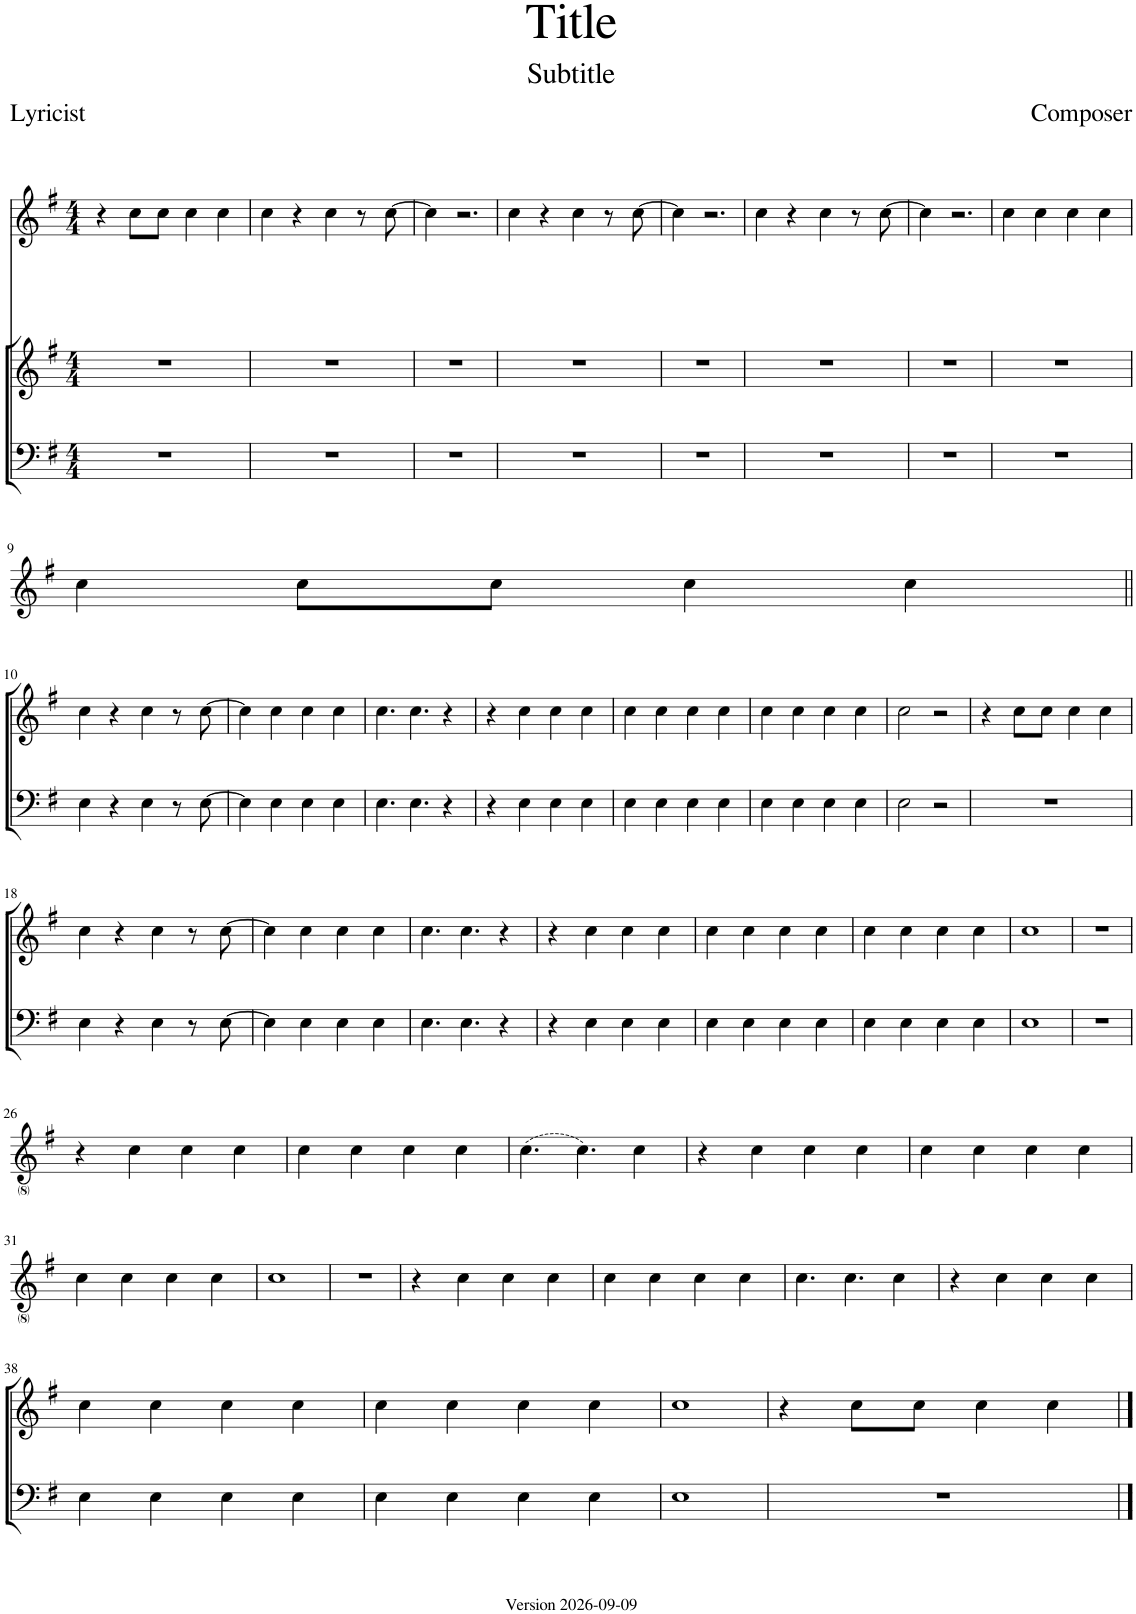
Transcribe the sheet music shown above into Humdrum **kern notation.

**kern	**kern	**kern
*part3	*part2	*part1
*staff3	*staff2	*staff1
*I"Tenor	*I"Alt	*I"Flöte
*	*	*I'Fl
*clefF4	*clefG2	*clefG2
*k[f#]	*k[f#]	*k[f#]
*M4/4	*M4/4	*M4/4
=1	=1	=1
1r	1r	4r
.	.	8cc\L
.	.	8cc\J
.	.	4cc\
.	.	4cc\
=2	=2	=2
1r	1r	4cc\
.	.	4r
.	.	4cc\
.	.	8r
.	.	[8cc\
=3	=3	=3
1r	1r	4cc\]
.	.	2.r
=4	=4	=4
1r	1r	4cc\
.	.	4r
.	.	4cc\
.	.	8r
.	.	[8cc\
=5	=5	=5
1r	1r	4cc\]
.	.	2.r
=6	=6	=6
1r	1r	4cc\
.	.	4r
.	.	4cc\
.	.	8r
.	.	[8cc\
=7	=7	=7
1r	1r	4cc\]
.	.	2.r
=8	=8	=8
1r	1r	4cc\
.	.	4cc\
.	.	4cc\
.	.	4cc\
!!LO:LB:g=z
=9	=9	=9
1r	1r	4cc\
.	.	8cc\L
.	.	8cc\J
.	.	4cc\
.	.	4cc\
!!LO:LB:g=z
=10||	=10||	=10||
4E\	4cc\	1r
4r	4r	.
4E\	4cc\	.
8r	8r	.
[8E\	[8cc\	.
=11	=11	=11
4E\]	4cc\]	1r
4E\	4cc\	.
4E\	4cc\	.
4E\	4cc\	.
=12	=12	=12
4.E\	4.cc\	1r
4.E\	4.cc\	.
4r	4r	.
=13	=13	=13
4r	4r	1r
4E\	4cc\	.
4E\	4cc\	.
4E\	4cc\	.
=14	=14	=14
4E\	4cc\	1r
4E\	4cc\	.
4E\	4cc\	.
4E\	4cc\	.
=15	=15	=15
4E\	4cc\	1r
4E\	4cc\	.
4E\	4cc\	.
4E\	4cc\	.
=16	=16	=16
2E\	2cc\	1r
2r	2r	.
=17	=17	=17
1r	4r	1r
.	8cc\L	.
.	8cc\J	.
.	4cc\	.
.	4cc\	.
!!LO:LB:g=z
=18	=18	=18
4E\	4cc\	1r
4r	4r	.
4E\	4cc\	.
8r	8r	.
[8E\	[8cc\	.
=19	=19	=19
4E\]	4cc\]	1r
4E\	4cc\	.
4E\	4cc\	.
4E\	4cc\	.
=20	=20	=20
4.E\	4.cc\	1r
4.E\	4.cc\	.
4r	4r	.
=21	=21	=21
4r	4r	1r
4E\	4cc\	.
4E\	4cc\	.
4E\	4cc\	.
=22	=22	=22
4E\	4cc\	1r
4E\	4cc\	.
4E\	4cc\	.
4E\	4cc\	.
=23	=23	=23
4E\	4cc\	1r
4E\	4cc\	.
4E\	4cc\	.
4E\	4cc\	.
=24	=24	=24
1E	1cc	1r
=25	=25	=25
1r	1r	1r
!!LO:LB:g=z
=26	=26	=26
*	*clefG2	*
1r	4r	1r
.	4cc\	.
.	4cc\	.
.	4cc\	.
=27	=27	=27
1r	4cc\	1r
.	4cc\	.
.	4cc\	.
.	4cc\	.
=28	=28	=28
1r	(4.cc\	1r
.	4.cc\)	.
.	4cc\	.
=29	=29	=29
1r	4r	1r
.	4cc\	.
.	4cc\	.
.	4cc\	.
=30	=30	=30
1r	4cc\	1r
.	4cc\	.
.	4cc\	.
.	4cc\	.
!!LO:LB:g=z
=31	=31	=31
1r	4cc\	1r
.	4cc\	.
.	4cc\	.
.	4cc\	.
=32	=32	=32
1r	1cc	1r
=33	=33	=33
1r	1r	1r
=34	=34	=34
1r	4r	1r
.	4cc\	.
.	4cc\	.
.	4cc\	.
=35	=35	=35
1r	4cc\	1r
.	4cc\	.
.	4cc\	.
.	4cc\	.
=36	=36	=36
1r	4.cc\	1r
.	4.cc\	.
.	4cc\	.
=37	=37	=37
1r	4r	1r
.	4cc\	.
.	4cc\	.
.	4cc\	.
!!LO:LB:g=z
=38	=38	=38
*	*clefG2	*
4E\	4cc\	1r
4E\	4cc\	.
4E\	4cc\	.
4E\	4cc\	.
=39	=39	=39
4E\	4cc\	1r
4E\	4cc\	.
4E\	4cc\	.
4E\	4cc\	.
=40	=40	=40
1E	1cc	1r
=41	=41	=41
1r	4r	1r
.	8cc\L	.
.	8cc\J	.
.	4cc\	.
.	4cc\	.
==	==	==
*-	*-	*-
